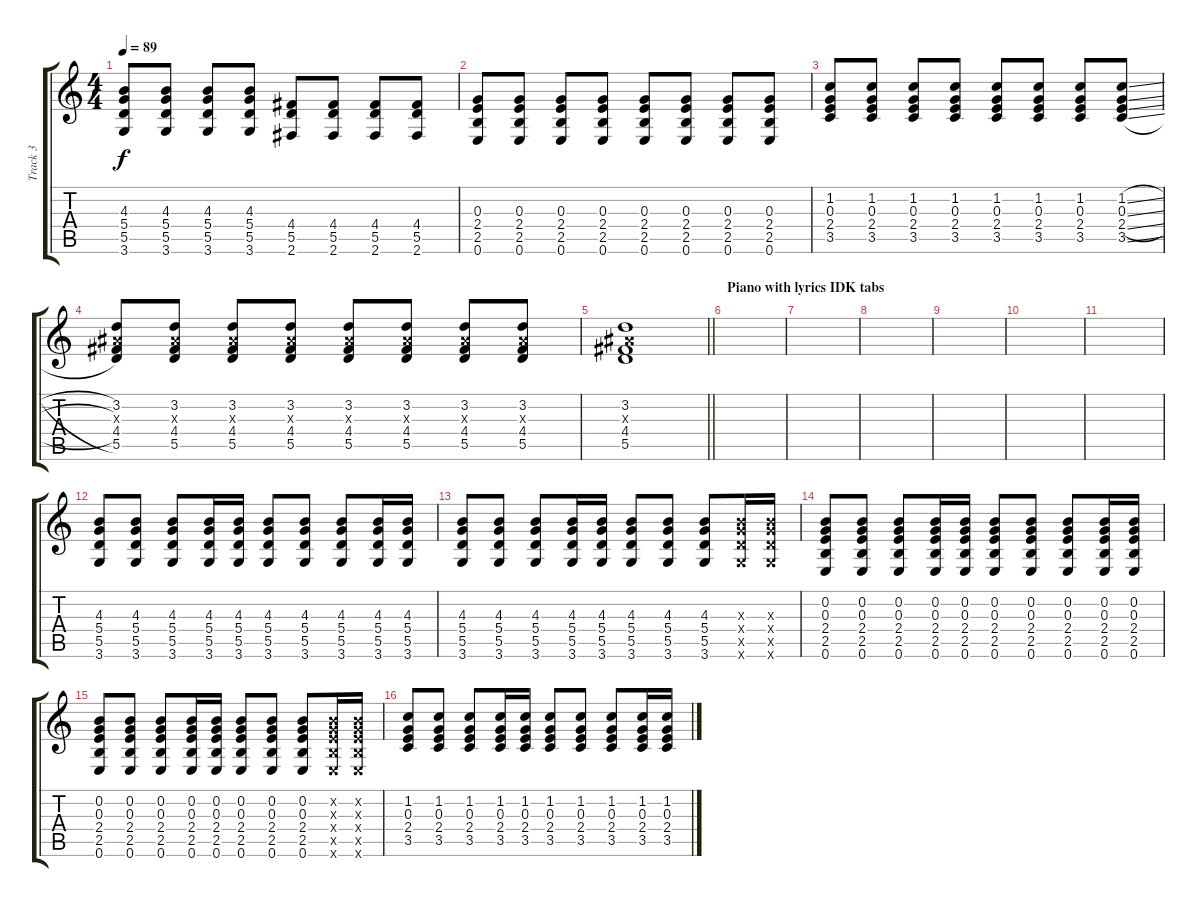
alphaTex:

\track ("Track 3" "Track 3") {instrument acousticguitarsteel}
\staff {score tabs}
\tuning (E4 B3 G3 D3 A2 E2) {hide}
\ts (4 4)
\tempo 89
\clef g2
\ks c
(4.3 5.4 5.5 3.6).8{dy f} (4.3 5.4 5.5 3.6).8 (4.3 5.4 5.5 3.6).8 (4.3 5.4 5.5 3.6).8 (4.4 5.5 2.6).8 (4.4 5.5 2.6).8 (4.4 5.5 2.6).8 (4.4 5.5 2.6).8 |
(0.3 2.4 2.5 0.6).8 (0.3 2.4 2.5 0.6).8 (0.3 2.4 2.5 0.6).8 (0.3 2.4 2.5 0.6).8 (0.3 2.4 2.5 0.6).8 (0.3 2.4 2.5 0.6).8 (0.3 2.4 2.5 0.6).8 (0.3 2.4 2.5 0.6).8 |
(1.2 0.3 2.4 3.5).8 (1.2 0.3 2.4 3.5).8 (1.2 0.3 2.4 3.5).8 (1.2 0.3 2.4 3.5).8 (1.2 0.3 2.4 3.5).8 (1.2 0.3 2.4 3.5).8 (1.2 0.3 2.4 3.5).8 (1.2{sl} 0.3{sl} 2.4{sl} 3.5{sl}).8 |
(3.2 3.3{x} 4.4 5.5).8 (3.2 3.3{x} 4.4 5.5).8 (3.2 3.3{x} 4.4 5.5).8 (3.2 3.3{x} 4.4 5.5).8 (3.2 3.3{x} 4.4 5.5).8 (3.2 3.3{x} 4.4 5.5).8 (3.2 3.3{x} 4.4 5.5).8 (3.2 3.3{x} 4.4 5.5).8 |
\barLineRight lightlight
(3.2 3.3{x} 4.4 5.5).1 |
\section ("" "Piano with lyrics IDK tabs")
|
|
|
|
|
|
(4.3 5.4 5.5 3.6).8 (4.3 5.4 5.5 3.6).8 (4.3 5.4 5.5 3.6).8 (4.3 5.4 5.5 3.6).16 (4.3 5.4 5.5 3.6).16 (4.3 5.4 5.5 3.6).8 (4.3 5.4 5.5 3.6).8 (4.3 5.4 5.5 3.6).8 (4.3 5.4 5.5 3.6).16 (4.3 5.4 5.5 3.6).16 |
(4.3 5.4 5.5 3.6).8 (4.3 5.4 5.5 3.6).8 (4.3 5.4 5.5 3.6).8 (4.3 5.4 5.5 3.6).16 (4.3 5.4 5.5 3.6).16 (4.3 5.4 5.5 3.6).8 (4.3 5.4 5.5 3.6).8 (4.3 5.4 5.5 3.6).8 (4.3{x} 5.4{x} 5.5{x} 3.6{x}).16 (4.3{x} 5.4{x} 5.5{x} 3.6{x}).16 |
(0.2 0.3 2.4 2.5 0.6).8 (0.2 0.3 2.4 2.5 0.6).8 (0.2 0.3 2.4 2.5 0.6).8 (0.2 0.3 2.4 2.5 0.6).16 (0.2 0.3 2.4 2.5 0.6).16 (0.2 0.3 2.4 2.5 0.6).8 (0.2 0.3 2.4 2.5 0.6).8 (0.2 0.3 2.4 2.5 0.6).8 (0.2 0.3 2.4 2.5 0.6).16 (0.2 0.3 2.4 2.5 0.6).16 |
(0.2 0.3 2.4 2.5 0.6).8 (0.2 0.3 2.4 2.5 0.6).8 (0.2 0.3 2.4 2.5 0.6).8 (0.2 0.3 2.4 2.5 0.6).16 (0.2 0.3 2.4 2.5 0.6).16 (0.2 0.3 2.4 2.5 0.6).8 (0.2 0.3 2.4 2.5 0.6).8 (0.2 0.3 2.4 2.5 0.6).8 (0.2{x} 0.3{x} 2.4{x} 2.5{x} 0.6{x}).16 (0.2{x} 0.3{x} 2.4{x} 2.5{x} 0.6{x}).16 |
(1.2 0.3 2.4 3.5).8 (1.2 0.3 2.4 3.5).8 (1.2 0.3 2.4 3.5).8 (1.2 0.3 2.4 3.5).16 (1.2 0.3 2.4 3.5).16 (1.2 0.3 2.4 3.5).8 (1.2 0.3 2.4 3.5).8 (1.2 0.3 2.4 3.5).8 (1.2 0.3 2.4 3.5).16 (1.2{ss} 0.3 2.4{ss} 3.5{ss}).16
